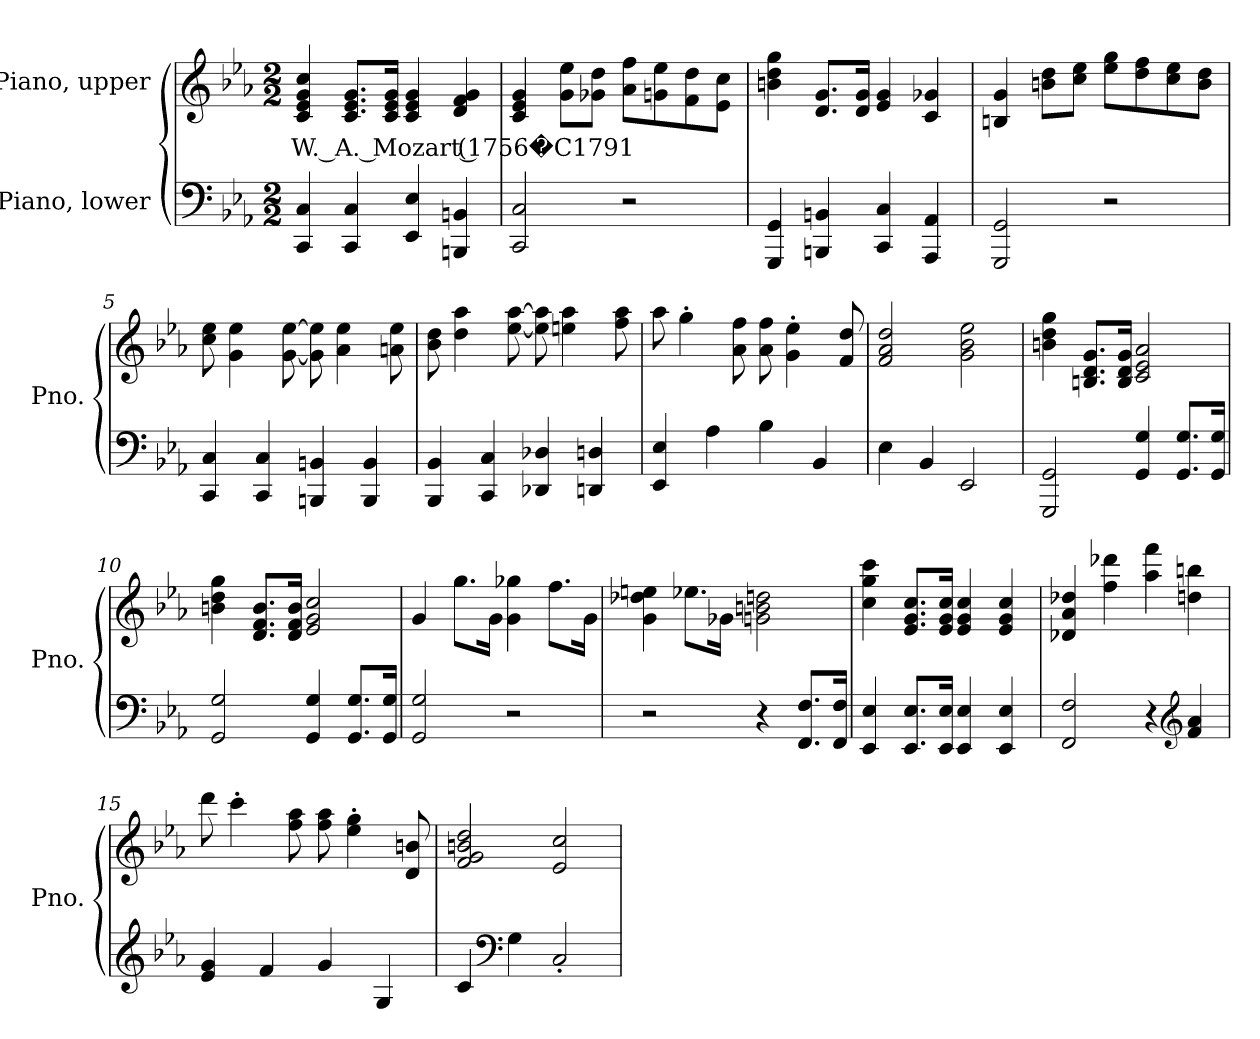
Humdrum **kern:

**kern	**kern	**text
*part2	*part1	*part1
*staff2	*staff1	*staff1
*I"Piano, lower	*I"Piano, upper	*
*I'Pno.	*I'Pno.	*
*clefF4	*clefG2	*
*k[b-e-a-]	*k[b-e-a-]	*
*M2/2	*M2/2	*
*MM60	*MM60	*
=1	=1	=1
!	!	!LO:LY:b
4CC/ 4C/	4c/ 4e-/ 4g/ 4cc/	W. A. Mozart (1756�C1791
4CC/ 4C/	8.c/ 8.e-/ 8.g/L	.
.	16c/ 16e-/ 16g/Jk	.
4EE-/ 4E-/	4c/ 4e-/ 4g/	.
4BBBn/ 4BBn/	4d/ 4f/ 4g/	.
=2	=2	=2
2CC/ 2C/	4c/ 4e-/ 4g/	.
.	8g\ 8ee-\L	.
.	8g-X\ 8dd\J	.
2r	8a-\ 8ff\L	.
.	8gn\ 8ee-\	.
.	8f\ 8dd\	.
.	8e-\ 8cc\J	.
!!LO:LB:g=z
=3	=3	=3
4GGG/ 4GG/	4bn\ 4dd\ 4gg\	.
4BBBn/ 4BBn/	8.d/ 8.g/L	.
.	16d/ 16g/Jk	.
4CC/ 4C/	4e-/ 4g/	.
4AAA-/ 4AA-/	4c/ 4g-X/	.
=4	=4	=4
2GGG/ 2GG/	4Bn/ 4g/	.
.	8bn\ 8dd\L	.
.	8cc\ 8ee-\J	.
2r	8ee-\ 8gg\L	.
.	8dd\ 8ff\	.
.	8cc\ 8ee-\	.
.	8b\ 8dd\J	.
=5	=5	=5
4CC/ 4C/	8cc\ 8ee-\	.
.	4g\ 4ee-\	.
4CC/ 4C/	.	.
.	[8g\ [8ee-\	.
4BBBn/ 4BBn/	8g\] 8ee-\]	.
.	4a-\ 4ee-\	.
4BBB/ 4BB/	.	.
.	8an\ 8ee-\	.
=6	=6	=6
4BBB-/ 4BB-/	8b-\ 8dd\	.
.	4dd\ 4aa-\	.
4CC/ 4C/	.	.
.	[8ee-\ [8aa-\	.
4DD-X/ 4D-X/	8ee-\] 8aa-\]	.
.	4een\ 4aa-\	.
4DDn/ 4Dn/	.	.
.	8ff\ 8aa-\	.
=7	=7	=7
4EE-/ 4E-/	8aa-\	.
.	4gg'\	.
4A-\	.	.
.	8a-\ 8ff\	.
4B-\	8a-\ 8ff\	.
.	4g\' 4ee-\'	.
4BB-/	.	.
.	8f/ 8dd/	.
!!LO:LB:g=z
=8	=8	=8
4E-\	2f/ 2a-/ 2dd/	.
4BB-/	.	.
2EE-/	2g\ 2b-\ 2ee-\	.
=9	=9	=9
2GGG/ 2GG/	4bn\ 4dd\ 4gg\	.
.	8.Bn/ 8.d/ 8.g/L	.
.	16B/ 16d/ 16g/Jk	.
4GG/ 4G/	2c/ 2e-/ 2a-/	.
8.GG/ 8.G/L	.	.
16GG/ 16G/Jk	.	.
=10	=10	=10
2GG/ 2G/	4bn\ 4dd\ 4gg\	.
.	8.d/ 8.f/ 8.b/L	.
.	16d/ 16f/ 16b/Jk	.
4GG/ 4G/	2e-/ 2g/ 2cc/	.
8.GG/ 8.G/L	.	.
16GG/ 16G/Jk	.	.
=11	=11	=11
2GG/ 2G/	4g/	.
.	8.gg\L	.
.	16g\Jk	.
2r	4g\ 4gg-X\	.
.	8.ff\L	.
.	16g\Jk	.
=12	=12	=12
2r	4g\ 4dd-X\ 4een\	.
.	8.ee-X\L	.
.	16g-X\Jk	.
4r	2gn\ 2bn\ 2ddn\	.
8.FF/ 8.F/L	.	.
16FF/ 16F/Jk	.	.
!!LO:LB:g=z
=13	=13	=13
4EE-/ 4E-/	4cc\ 4gg\ 4ccc\	.
8.EE-/ 8.E-/L	8.e-/ 8.g/ 8.cc/L	.
16EE-/ 16E-/Jk	16e-/ 16g/ 16cc/Jk	.
4EE-/ 4E-/	4e-/ 4g/ 4cc/	.
4EE-/ 4E-/	4e-/ 4g/ 4cc/	.
=14	=14	=14
2FF/ 2F/	4d-X/ 4a-/ 4dd-X/	.
.	4ff\ 4ddd-X\	.
4r	4aa-\ 4fff\	.
*clefG2	*	*
4f/ 4a-/	4ddn\ 4bbn\	.
=15	=15	=15
4e-/ 4g/	8ddd\	.
.	4ccc'\	.
4f/	.	.
.	8ff\ 8aa-\	.
4g/	8ff\ 8aa-\	.
.	4ee-\' 4gg\'	.
4G/	.	.
.	8d/ 8bn/	.
=16	=16	=16
4c/	2f/ 2g/ 2bn/ 2dd/	.
*clefF4	*	*
4G\	.	.
2C'/	2e-/ 2cc/	.
=	=	=
*-	*-	*-
